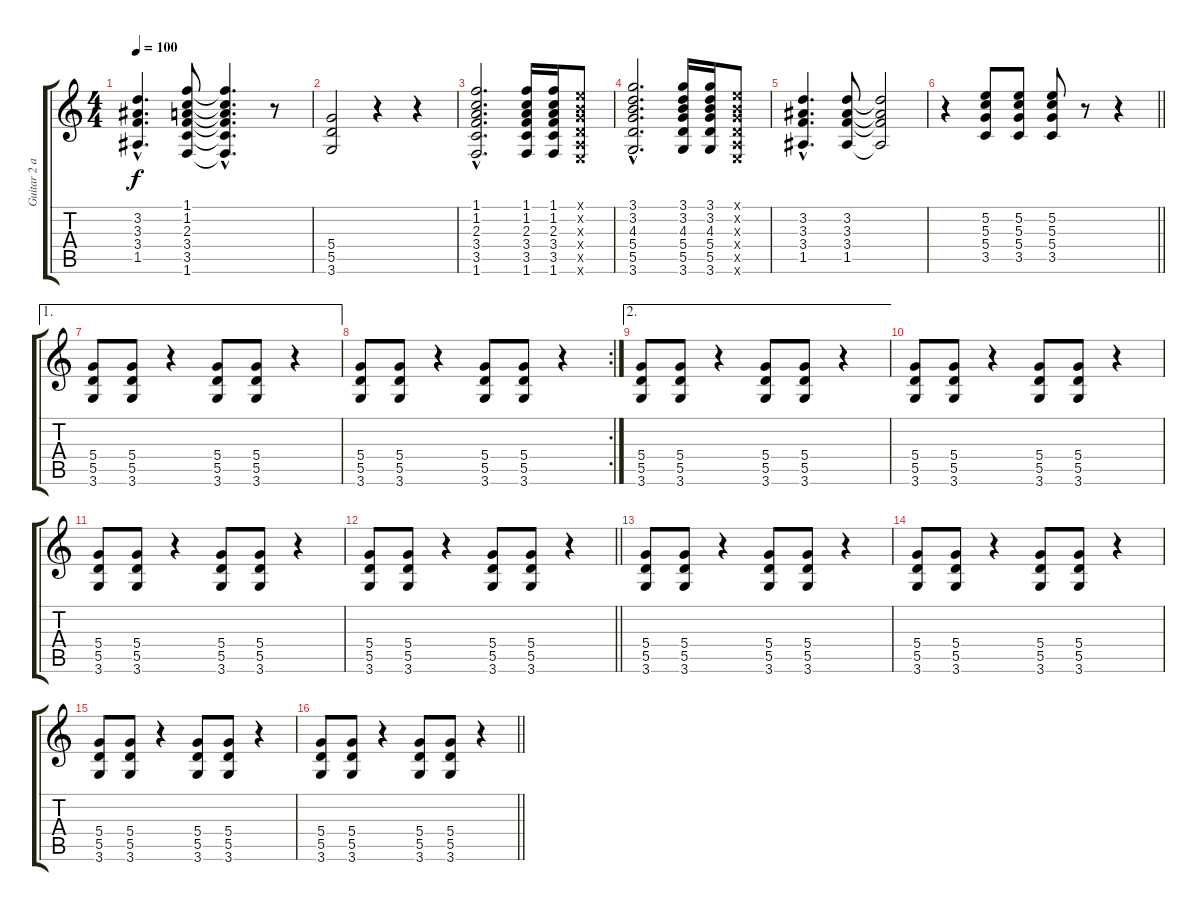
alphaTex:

\track ("Guitar 2 and 4" "Guitar 2 a") {instrument acousticguitarnylon}
\staff {score tabs}
\tuning (E4 B3 G3 D3 A2 E2) {hide}
\ts (4 4)
\tempo 100
\clef g2
\ks c
(3.2{hac} 3.3{hac} 3.4{hac} 1.5{hac}).4{d dy f} (1.1 1.2 2.3 3.4 3.5 1.6).8 (1.1{hac t} 1.2{hac t} 2.3{hac t} 3.4{hac t} 3.5{hac t} 1.6{hac t}).4{d} r.8 |
(5.4 5.5 3.6).2 r.4 r.4 |
(1.1{hac} 1.2{hac} 2.3{hac} 3.4{hac} 3.5{hac} 1.6{hac}).2{d} (1.1 1.2 2.3 3.4 3.5 1.6).16 (1.1 1.2 2.3 3.4 3.5 1.6).16 (0.1{x} 0.2{x} 0.3{x} 0.4{x} 0.5{x} 0.6{x}).8 |
(3.1{hac} 3.2{hac} 4.3{hac} 5.4{hac} 5.5{hac} 3.6{hac}).2{d} (3.1 3.2 4.3 5.4 5.5 3.6).16 (3.1 3.2 4.3 5.4 5.5 3.6).16 (0.1{x} 0.2{x} 0.3{x} 0.4{x} 0.5{x} 0.6{x}).8 |
(3.2{hac} 3.3{hac} 3.4{hac} 1.5{hac}).4{d} (3.2 3.3 3.4 1.5).8 (3.2{t} 3.3{t} 3.4{t} 1.5{t}).2 |
\barLineRight lightlight
r.4 (5.2 5.3 5.4 3.5).8 (5.2 5.3 5.4 3.5).8 (5.2 5.3 5.4 3.5).8 r.8 r.4 |
\ae 1
(5.4 5.5 3.6).8 (5.4 5.5 3.6).8 r.4 (5.4 5.5 3.6).8 (5.4 5.5 3.6).8 r.4 |
\rc 2
(5.4 5.5 3.6).8 (5.4 5.5 3.6).8 r.4 (5.4 5.5 3.6).8 (5.4 5.5 3.6).8 r.4 |
\ae 2
(5.4 5.5 3.6).8 (5.4 5.5 3.6).8 r.4 (5.4 5.5 3.6).8 (5.4 5.5 3.6).8 r.4 |
(5.4 5.5 3.6).8 (5.4 5.5 3.6).8 r.4 (5.4 5.5 3.6).8 (5.4 5.5 3.6).8 r.4 |
(5.4 5.5 3.6).8 (5.4 5.5 3.6).8 r.4 (5.4 5.5 3.6).8 (5.4 5.5 3.6).8 r.4 |
\barLineRight lightlight
(5.4 5.5 3.6).8 (5.4 5.5 3.6).8 r.4 (5.4 5.5 3.6).8 (5.4 5.5 3.6).8 r.4 |
(5.4 5.5 3.6).8 (5.4 5.5 3.6).8 r.4 (5.4 5.5 3.6).8 (5.4 5.5 3.6).8 r.4 |
(5.4 5.5 3.6).8 (5.4 5.5 3.6).8 r.4 (5.4 5.5 3.6).8 (5.4 5.5 3.6).8 r.4 |
(5.4 5.5 3.6).8 (5.4 5.5 3.6).8 r.4 (5.4 5.5 3.6).8 (5.4 5.5 3.6).8 r.4 |
\barLineRight lightlight
(5.4 5.5 3.6).8 (5.4 5.5 3.6).8 r.4 (5.4 5.5 3.6).8 (5.4 5.5 3.6).8 r.4
